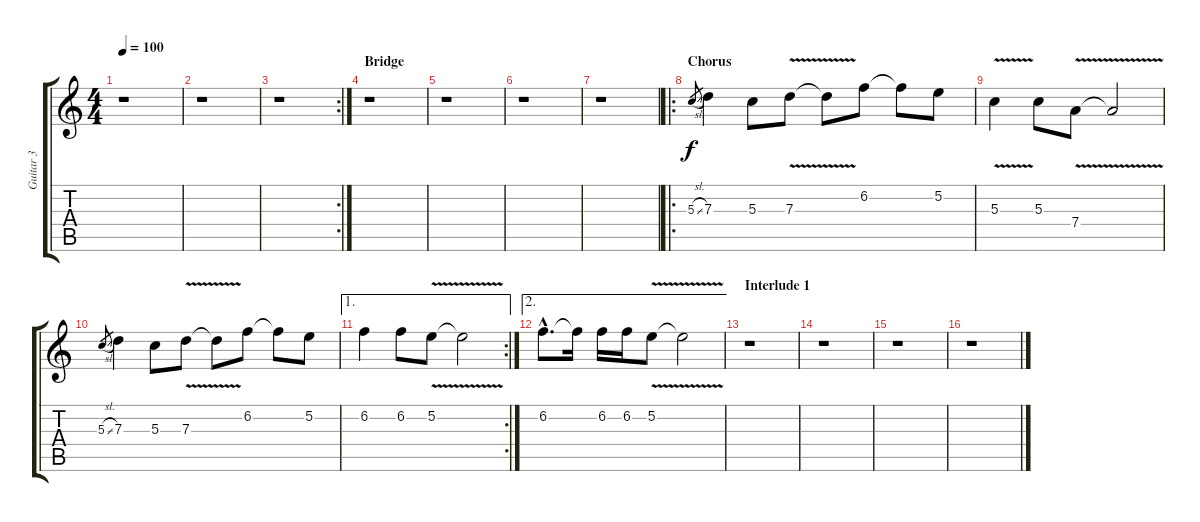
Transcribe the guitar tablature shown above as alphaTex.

\track ("Guitar 3" "Guitar 3") {instrument distortionguitar}
\staff {score tabs}
\tuning (E4 B3 G3 D3 A2 E2) {hide}
\ts (4 4)
\tempo 100
\clef g2
\ks c
r.1{dy f} |
r.1 |
\rc 2
r.1 |
\section ("" "Bridge")
r.1 |
r.1 |
r.1 |
r.1 |
\ro
\section ("" "Chorus")
5.3{sl}.8{gr} 7.3.4 5.3.8 7.3{v}.8 7.3{t}.8 6.2.8 6.2{t}.8 5.2.8 |
5.3{v}.4 5.3.8 7.4{v}.8 7.4{t}.2 |
5.3{sl}.8{gr} 7.3.4 5.3.8 7.3{v}.8 7.3{t}.8 6.2.8 6.2{t}.8 5.2.8 |
\ae 1
\rc 2
6.2.4 6.2.8 5.2{v}.8 5.2{t}.2 |
\ae 2
6.2{hac}.8{d} 6.2{t}.16 6.2.16 6.2.16 5.2{v}.8 5.2{t}.2 |
\section ("" "Interlude 1")
r.1 |
r.1 |
r.1 |
r.1
